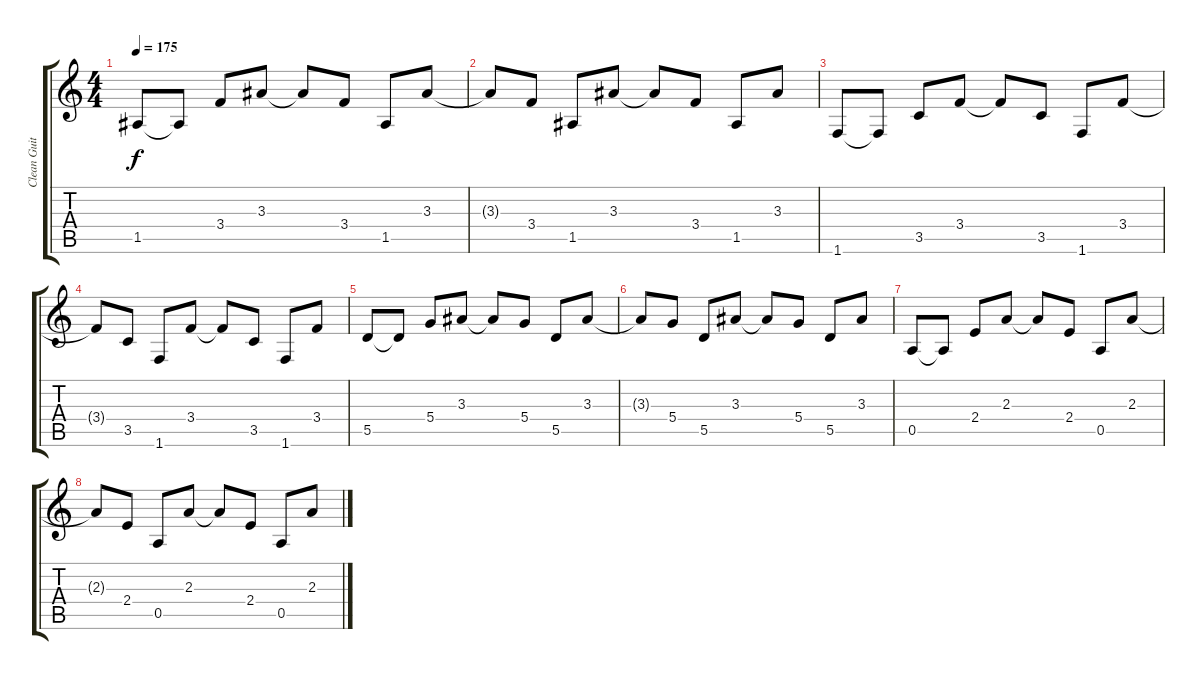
\track ("Clean Guitar" "Clean Guit") {instrument acousticguitarnylon}
\staff {score tabs}
\tuning (E4 B3 G3 D3 A2 E2) {hide}
\ts (4 4)
\tempo 175
\clef g2
\ks c
1.5.8{dy f} 1.5{t}.8 3.4.8 3.3.8 3.3{t}.8 3.4.8 1.5.8 3.3.8 |
3.3{t}.8 3.4.8 1.5.8 3.3.8 3.3{t}.8 3.4.8 1.5.8 3.3.8 |
1.6.8 1.6{t}.8 3.5.8 3.4.8 3.4{t}.8 3.5.8 1.6.8 3.4.8 |
3.4{t}.8 3.5.8 1.6.8 3.4.8 3.4{t}.8 3.5.8 1.6.8 3.4.8 |
5.5.8 5.5{t}.8 5.4.8 3.3.8 3.3{t}.8 5.4.8 5.5.8 3.3.8 |
3.3{t}.8 5.4.8 5.5.8 3.3.8 3.3{t}.8 5.4.8 5.5.8 3.3.8 |
0.5.8 0.5{t}.8 2.4.8 2.3.8 2.3{t}.8 2.4.8 0.5.8 2.3.8 |
2.3{t}.8 2.4.8 0.5.8 2.3.8 2.3{t}.8 2.4.8 0.5.8 2.3.8
